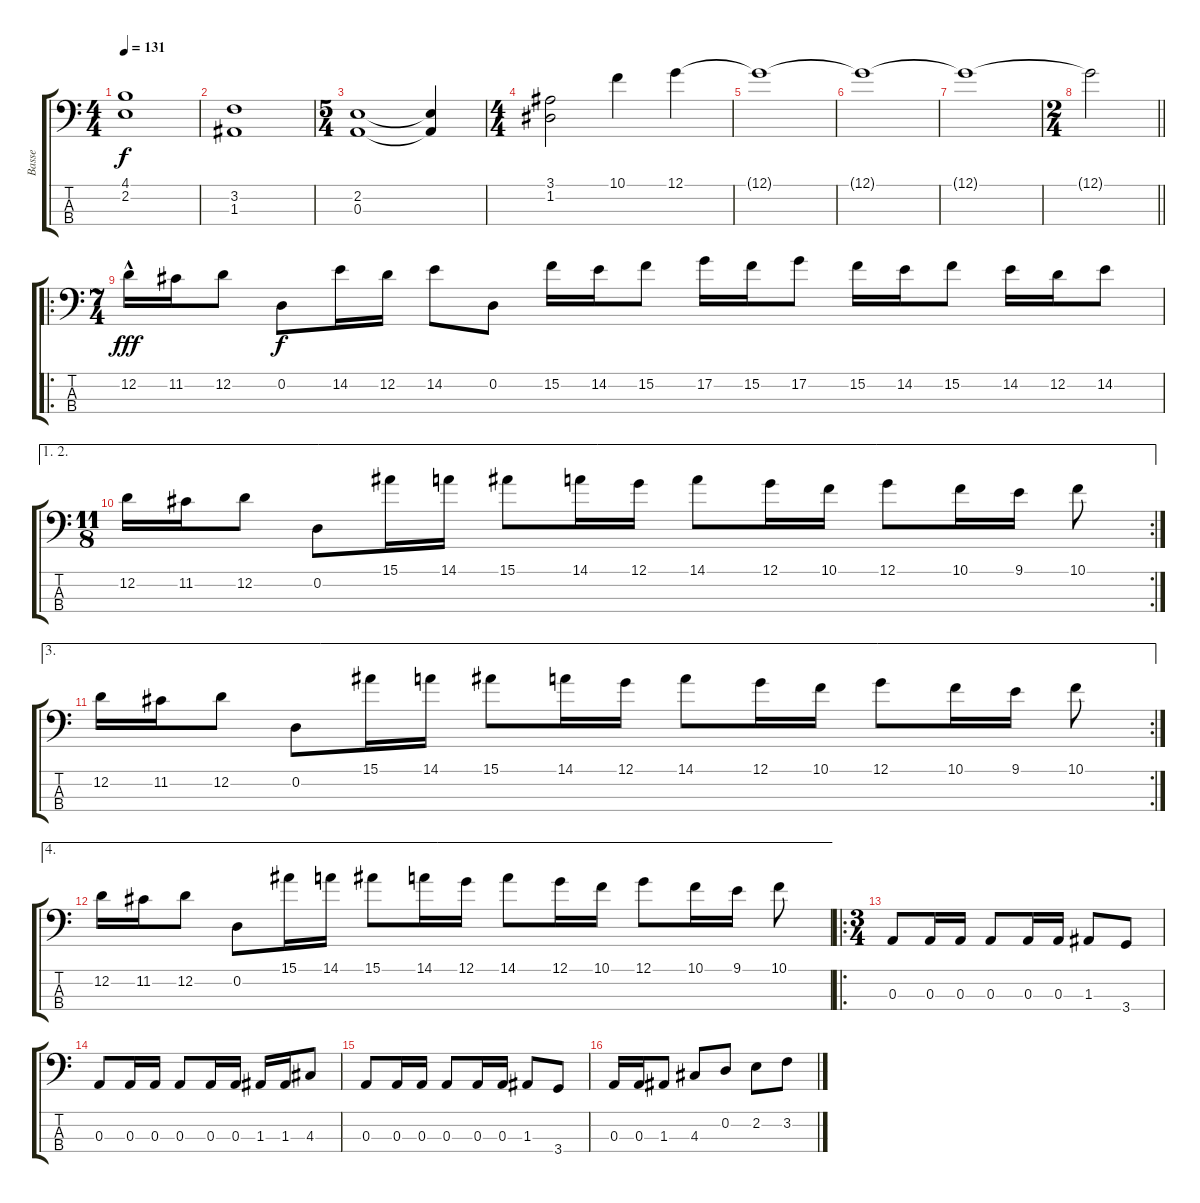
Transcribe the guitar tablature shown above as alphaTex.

\track ("Basse" "Basse") {instrument electricbassfinger}
\staff {score tabs}
\tuning (G2 D2 A1 E1) {hide}
\ts (4 4)
\tempo 131
\clef f4
\ks c
(4.1 2.2).1{dy f instrument electricbassfinger} |
(3.2 1.3).1 |
\ts (5 4)
(2.2 0.3).1 (2.2{t} 0.3{t}).4 |
\ts (4 4)
(3.1 1.2).2 10.1.4 12.1.4 |
12.1{t}.1 |
12.1{t}.1 |
12.1{t}.1 |
\ts (2 4)
\barLineRight lightlight
12.1{t}.2 |
\ro
\ts (7 4)
12.2{hac}.16{dy fff} 11.2.16 12.2.8 0.2.8{dy f} 14.2.16 12.2.16 14.2.8 0.2.8 15.2.16 14.2.16 15.2.8 17.2.16 15.2.16 17.2.8 15.2.16 14.2.16 15.2.8 14.2.16 12.2.16 14.2.8 |
\ae (1 2)
\rc 2
\ts (11 8)
12.2.16 11.2.16 12.2.8 0.2.8 15.1.16 14.1.16 15.1.8 14.1.16 12.1.16 14.1.8 12.1.16 10.1.16 12.1.8 10.1.16 9.1.16 10.1.8 |
\ae 3
\rc 2
12.2.16 11.2.16 12.2.8 0.2.8 15.1.16 14.1.16 15.1.8 14.1.16 12.1.16 14.1.8 12.1.16 10.1.16 12.1.8 10.1.16 9.1.16 10.1.8 |
\ae 4
12.2.16 11.2.16 12.2.8 0.2.8 15.1.16 14.1.16 15.1.8 14.1.16 12.1.16 14.1.8 12.1.16 10.1.16 12.1.8 10.1.16 9.1.16 10.1.8 |
\ro
\ts (3 4)
0.3.8 0.3.16 0.3.16 0.3.8 0.3.16 0.3.16 1.3.8 3.4.8 |
0.3.8 0.3.16 0.3.16 0.3.8 0.3.16 0.3.16 1.3.16 1.3.16 4.3.8 |
0.3.8 0.3.16 0.3.16 0.3.8 0.3.16 0.3.16 1.3.8 3.4.8 |
0.3.16 0.3.16 1.3.8 4.3.8 0.2.8 2.2.8 3.2.8
